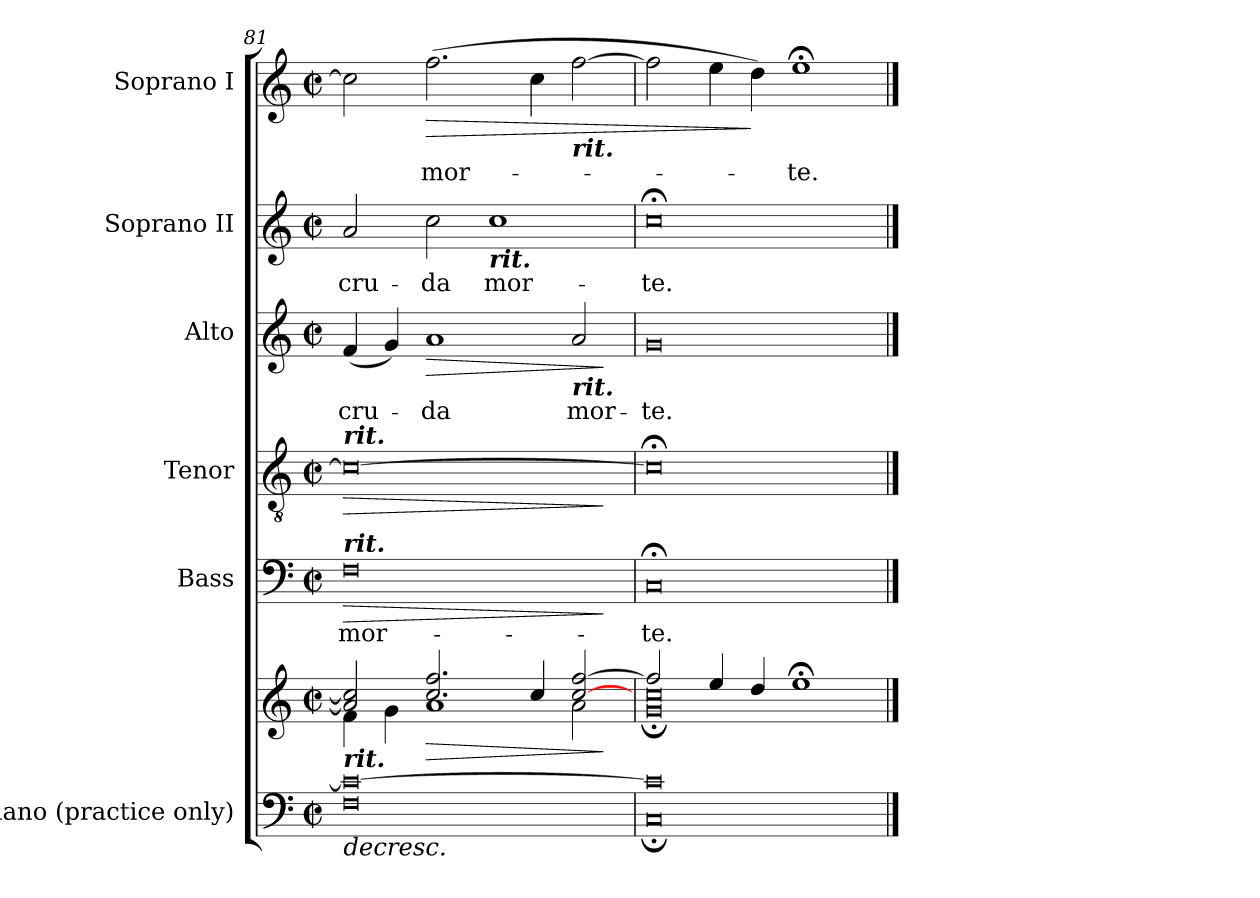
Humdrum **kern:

**kern	**kern	**dynam	**kern	**text	**dynam	**kern	**dynam	**kern	**text	**dynam	**kern	**text	**kern	**text	**dynam
*part6	*part6	*part6	*part5	*part5	*part5	*part4	*part4	*part3	*part3	*part3	*part2	*part2	*part1	*part1	*part1
*staff7	*staff6	*staff6/7	*staff5	*staff5	*staff5	*staff4	*staff4	*staff3	*staff3	*staff3	*staff2	*staff2	*staff1	*staff1	*staff1
*I"Piano (practice only)	*	*	*I"Bass	*	*	*I"Tenor	*	*I"Alto	*	*	*I"Soprano II	*	*I"Soprano I	*	*
*	*	*	*I'B	*	*	*I'T	*	*I'A	*	*	*I'S II	*	*I'S I	*	*
*clefF4	*clefG2	*	*clefF4	*	*	*clefGv2	*	*clefG2	*	*	*clefG2	*	*clefG2	*	*
*k[]	*k[]	*	*k[]	*	*	*k[]	*	*k[]	*	*	*k[]	*	*k[]	*	*
*C:	*C:	*	*C:	*	*	*C:	*	*C:	*	*	*C:	*	*C:	*	*
*M4/2	*M4/2	*	*M4/2	*	*	*M4/2	*	*M4/2	*	*	*M4/2	*	*M4/2	*	*
*met(c|)	*met(c|)	*	*met(c|)	*	*	*met(c|)	*	*met(c|)	*	*	*met(c|)	*	*met(c|)	*	*
=81	=81	=81	=81	=81	=81	=81	=81	=81	=81	=81	=81	=81	=81	=81	=81
*^	*	*	*	*	*	*	*	*	*	*	*	*	*	*	*
!	!	!	!	!	!	!	!LO:TX:a:Bi:t=rit.	!	!	!	!	!	!	!	!	!
!	!	!	!	!LO:TX:a:Bi:t=rit.	!	!	!	!	!	!	!	!	!	!	!	!
!LO:TX:a:Bi:t=rit.	!	!	!	!	!	!	!	!	!	!	!	!	!	!	!	!
!	!	!	!LO:HP:b=2	!	!LO:LY:b	!LO:HP:b	!	!LO:HP:b	!	!LO:LY:b	!	!	!LO:LY:b	!	!	!
*	*	*^	*	*	*	*	*	*	*	*	*	*	*	*	*	*
0c/_	0F\	2a/] 2cc/]	4f\	>	0F	mor-	>	0c_	>	(<4f	cru-	.	2a	cru-	2cc]	.	.
.	.	.	4g\	.	.	.	.	.	.	4g)	.	.	.	.	.	.	.
!	!	!	!	!LO:HP:b	!	!	!	!	!	!	!LO:LY:b	!LO:HP:b	!	!LO:LY:b	!	!LO:LY:b	!LO:HP:b
.	.	2.cc/ 2.ff/	1a\	>	.	.	.	.	.	1a	da	>	2cc	-da	(>2.ff	mor-	>
!	!	!	!	!	!	!	!	!	!	!	!	!	!LO:TX:b:Bi:t=rit.	!	!	!	!
!	!	!	!	!	!	!	!	!	!	!	!	!	!	!LO:LY:b	!	!	!
.	.	.	.	.	.	.	.	.	.	.	.	.	1cc	mor-	.	.	.
.	.	4cc/	.	.	.	.	.	.	.	.	.	.	.	.	4cc	.	.
!	!	!	!	!	!	!	!	!	!	!	!	!	!	!	!LO:TX:b:Bi:t=rit.	!	!
!	!	!	!	!	!	!	!	!	!	!LO:TX:b:Bi:t=rit.	!	!	!	!	!	!	!
!	!	!	!	!	!	!	!	!	!	!	!LO:LY:b	!	!	!	!	!	!
.	.	[2cc/ [2ff/	2a\	.	.	.	.	.	.	2a	mor-	.	.	.	[2ff	.	.
*v	*v	*	*	*	*	*	*	*	*	*	*	*	*	*	*	*	*
*	*v	*v	*	*	*	*	*	*	*	*	*	*	*	*	*	*
.	.	]	.	.	]	.	]	.	.	]	.	.	.	.	.
=82	=82	=82	=82	=82	=82	=82	=82	=82	=82	=82	=82	=82	=82	=82	=82
*^	*^	*	*	*	*	*	*	*	*	*	*	*	*	*	*
!	!	!	!	!	!	!LO:LY:b	!	!	!	!	!LO:LY:b	!	!	!LO:LY:b	!	!	!
0c/]	0C;\	2ff/]	0g\; 0cc\;	.	0C;<	-te.	.	0c;<]	.	0g	-te.	.	0cc;<	-te.	2ff]	.	.
.	.	4ee/	.	.	.	.	.	.	.	.	.	.	.	.	4ee	.	.
.	.	4dd/	.	]	.	.	.	.	.	.	.	.	.	.	4dd)	.	]
!	!	!	!	!	!	!	!	!	!	!	!	!	!	!	!	!LO:LY:b	!
.	.	1ee;</	.	.	.	.	.	.	.	.	.	.	.	.	1ee;<	te.	.
*v	*v	*	*	*	*	*	*	*	*	*	*	*	*	*	*	*	*
*	*v	*v	*	*	*	*	*	*	*	*	*	*	*	*	*	*
==	==	==	==	==	==	==	==	==	==	==	==	==	==	==	==
*-	*-	*-	*-	*-	*-	*-	*-	*-	*-	*-	*-	*-	*-	*-	*-
